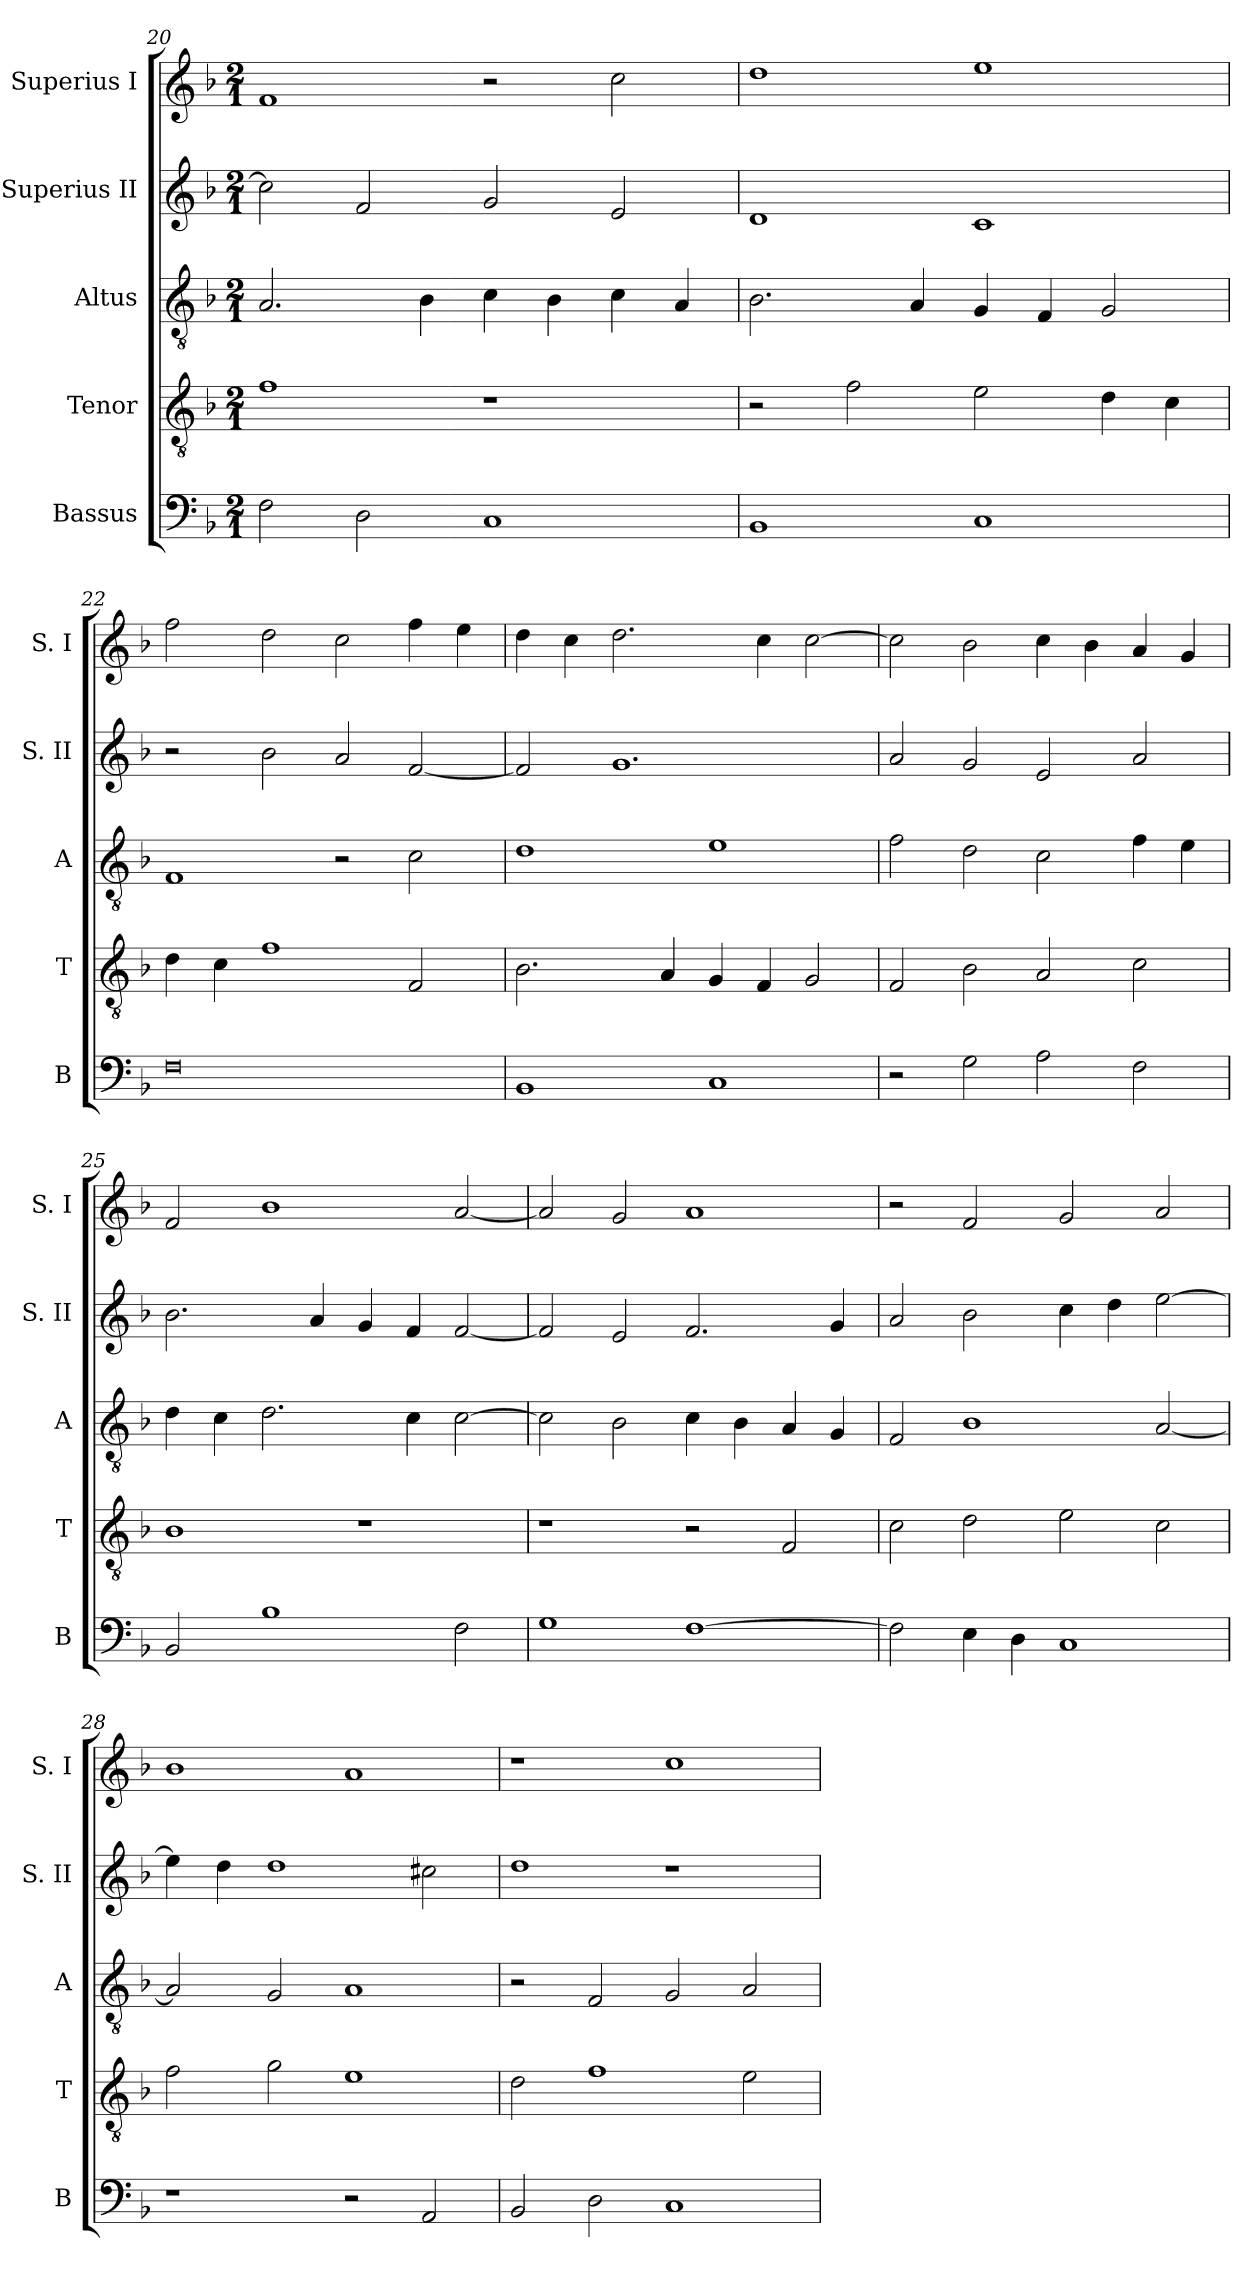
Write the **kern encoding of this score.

**kern	**kern	**kern	**kern	**kern
*part5	*part4	*part3	*part2	*part1
*staff5	*staff4	*staff3	*staff2	*staff1
*I"Bassus	*I"Tenor	*I"Altus	*I"Superius II	*I"Superius I
*I'B	*I'T	*I'A	*I'S. II	*I'S. I
*clefF4	*clefGv2	*clefGv2	*clefG2	*clefG2
*k[b-]	*k[b-]	*k[b-]	*k[b-]	*k[b-]
*F:	*F:	*F:	*F:	*F:
*M2/1	*M2/1	*M2/1	*M2/1	*M2/1
=20	=20	=20	=20	=20
2F	1f	2.A	2cc]	1f
2D	.	.	2f	.
.	.	4B-	.	.
1C	1r	4c	2g	2r
.	.	4B-	.	.
.	.	4c	2e	2cc
.	.	4A	.	.
=21	=21	=21	=21	=21
1BB-	2r	2.B-	1d	1dd
.	2f	.	.	.
.	.	4A	.	.
1C	2e	4G	1c	1ee
.	.	4F	.	.
.	4d	2G	.	.
.	4c	.	.	.
=22	=22	=22	=22	=22
0F	4d	1F	2r	2ff
.	4c	.	.	.
.	1f	.	2b-	2dd
.	.	2r	2a	2cc
.	2F	2c	[2f	4ff
.	.	.	.	4ee
=23	=23	=23	=23	=23
1BB-	2.B-	1d	2f]	4dd
.	.	.	.	4cc
.	.	.	1.g	2.dd
.	4A	.	.	.
1C	4G	1e	.	.
.	4F	.	.	4cc
.	2G	.	.	[2cc
=24	=24	=24	=24	=24
2r	2F	2f	2a	2cc]
2G	2B-	2d	2g	2b-
2A	2A	2c	2e	4cc
.	.	.	.	4b-
2F	2c	4f	2a	4a
.	.	4e	.	4g
=25	=25	=25	=25	=25
2BB-	1B-	4d	2.b-	2f
.	.	4c	.	.
1B-	.	2.d	.	1b-
.	.	.	4a	.
.	1r	.	4g	.
.	.	4c	4f	.
2F	.	[2c	[2f	[2a
=26	=26	=26	=26	=26
1G	1r	2c]	2f]	2a]
.	.	2B-	2e	2g
[1F	2r	4c	2.f	1a
.	.	4B-	.	.
.	2F	4A	.	.
.	.	4G	4g	.
=27	=27	=27	=27	=27
2F]	2c	2F	2a	2r
4E	2d	1B-	2b-	2f
4D	.	.	.	.
1C	2e	.	4cc	2g
.	.	.	4dd	.
.	2c	[2A	[2ee	2a
=28	=28	=28	=28	=28
1r	2f	2A]	4ee]	1b-
.	.	.	4dd	.
.	2g	2G	1dd	.
2r	1e	1A	.	1a
2AA	.	.	2cc#X	.
=29	=29	=29	=29	=29
2BB-	2d	2r	1dd	1r
2D	1f	2F	.	.
1C	.	2G	1r	1cc
.	2e	2A	.	.
=	=	=	=	=
*-	*-	*-	*-	*-
